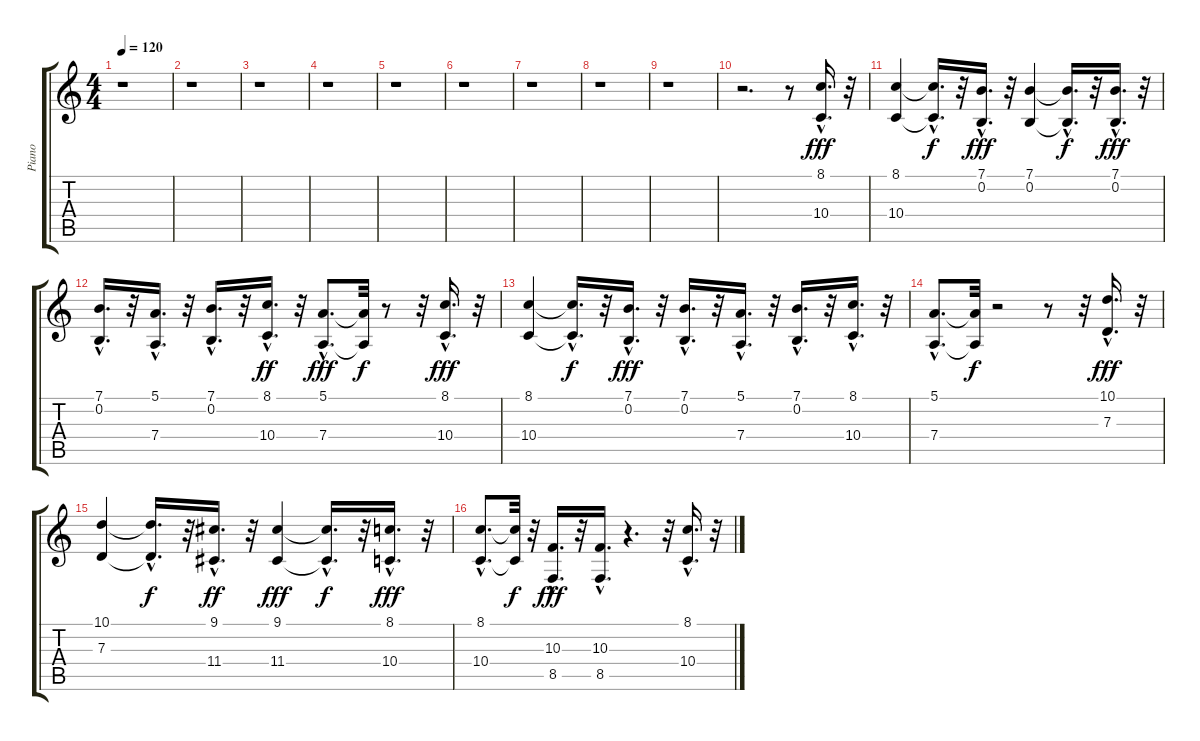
\track ("Piano" "Piano") {instrument acousticgrandpiano}
\staff {score tabs}
\tuning (E4 B3 G3 D3 A2 E2) {hide}
\ts (4 4)
\tempo 120
\clef g2
\ks c
r.1{dy fff} |
r.1 |
r.1 |
r.1 |
r.1 |
r.1 |
r.1 |
r.1 |
r.1 |
r.2{d} r.8 (8.1{hac} 10.4{hac}).16{d volume 15} r.32 |
(8.1 10.4).4 (8.1{hac t} 10.4{hac t}).16{d dy f} r.32 (7.1{hac} 0.2{hac}).16{d dy fff} r.32 (7.1 0.2).4 (7.1{hac t} 0.2{hac t}).16{d dy f} r.32 (7.1{hac} 0.2{hac}).16{d dy fff} r.32 |
(7.1{hac} 0.2{hac}).16{d} r.32 (5.1{hac} 7.4{hac}).16{d} r.32 (7.1{hac} 0.2{hac}).16{d} r.32 (8.1{hac} 10.4{hac}).16{d dy ff} r.32 (5.1{hac} 7.4{hac}).8{d dy fff} (5.1{t} 7.4{t}).32{dy f} r.8 r.32 (8.1{hac} 10.4{hac}).16{d dy fff} r.32 |
(8.1 10.4).4 (8.1{hac t} 10.4{hac t}).16{d dy f} r.32 (7.1{hac} 0.2{hac}).16{d dy fff} r.32 (7.1{hac} 0.2{hac}).16{d} r.32 (5.1{hac} 7.4{hac}).16{d} r.32 (7.1{hac} 0.2{hac}).16{d} r.32 (8.1{hac} 10.4{hac}).16{d} r.32 |
(5.1{hac} 7.4{hac}).8{d} (5.1{t} 7.4{t}).32{dy f} r.2 r.8 r.32 (10.1{hac} 7.3{hac}).16{d dy fff} r.32 |
(10.1 7.3).4 (10.1{hac t} 7.3{hac t}).16{d dy f} r.32 (9.1{hac} 11.4{hac}).16{d dy ff} r.32 (9.1 11.4).4{dy fff} (9.1{hac t} 11.4{hac t}).16{d dy f} r.32 (8.1{hac} 10.4{hac}).16{d dy fff} r.32 |
(8.1{hac} 10.4{hac}).8{d} (8.1{t} 10.4{t}).32{dy f} r.32 (10.3{hac} 8.5{hac}).16{d dy fff} r.32 (10.3{hac} 8.5{hac}).16{d} r.4{d} r.32 (8.1{hac} 10.4{hac}).16{d} r.32
